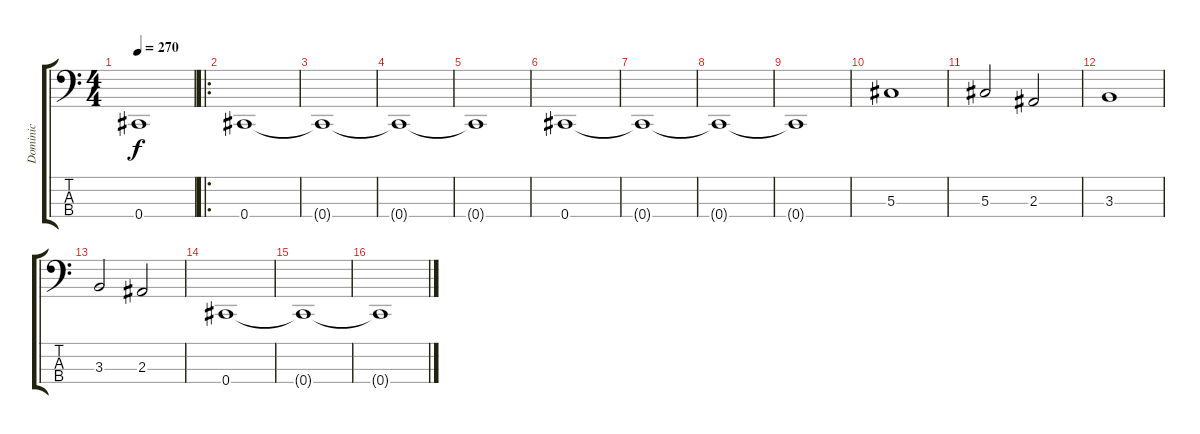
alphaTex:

\track ("Dominic " "Dominic ") {instrument slapbass2}
\staff {score tabs}
\tuning (Gb2 Db2 Ab1 Db1) {hide}
\ts (4 4)
\tempo 270
\clef f4
\ks c
0.4{t}.1{dy f} |
\ro
0.4.1 |
0.4{t}.1 |
0.4{t}.1 |
0.4{t}.1 |
0.4.1 |
0.4{t}.1 |
0.4{t}.1 |
0.4{t}.1 |
5.3.1 |
5.3.2 2.3.2 |
3.3.1 |
3.3.2 2.3.2 |
0.4.1 |
0.4{t}.1 |
0.4{t}.1
